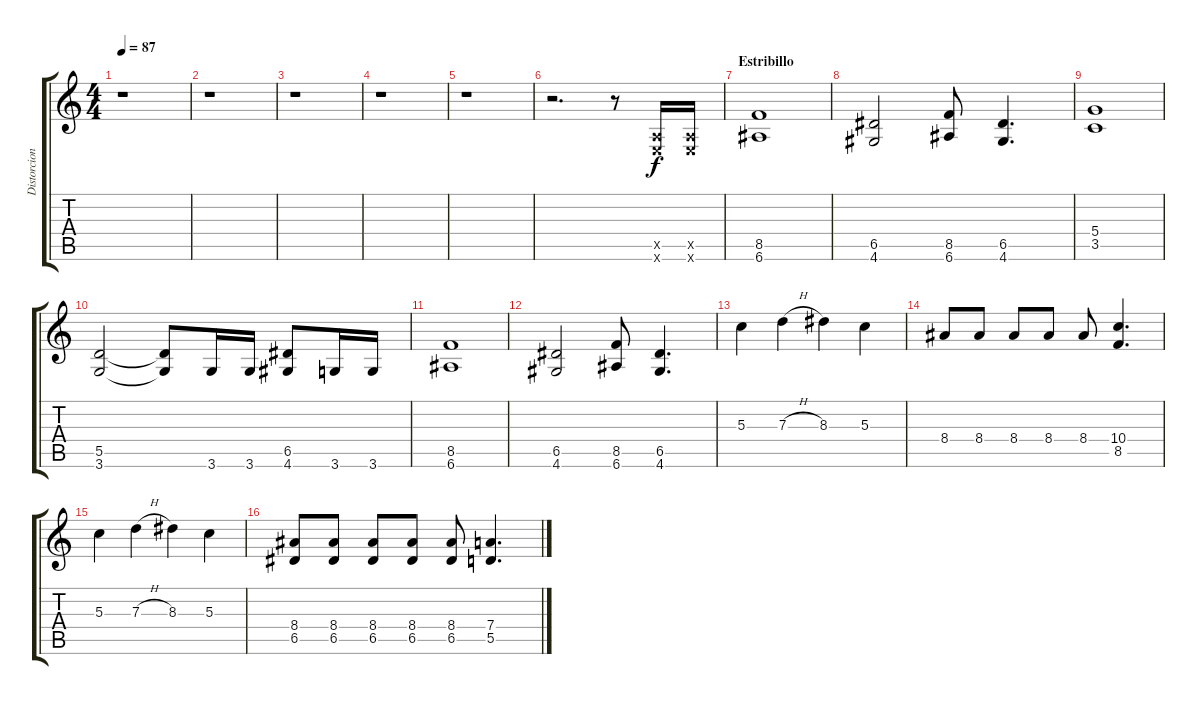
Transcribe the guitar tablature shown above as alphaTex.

\track ("Distorcion II" "Distorcion") {instrument distortionguitar}
\staff {score tabs}
\tuning (E4 B3 G3 D3 A2 E2) {hide}
\ts (4 4)
\tempo 87
\clef g2
\ks c
r.1{dy f} |
r.1 |
r.1 |
r.1 |
r.1 |
r.2{d} r.8 (0.5{x} 0.6{x}).16 (0.5{x} 0.6{x}).16 |
\section ("" "Estribillo")
(8.5 6.6).1 |
(6.5 4.6).2 (8.5 6.6).8 (6.5 4.6).4{d} |
(5.4 3.5).1 |
(5.5 3.6).2 (5.5{t} 3.6{t}).8 3.6.16 3.6.16 (6.5 4.6).8 3.6.16 3.6.16 |
(8.5 6.6).1 |
(6.5 4.6).2 (8.5 6.6).8 (6.5 4.6).4{d} |
5.3.4 7.3{h}.4 8.3.4 5.3.4 |
8.4.8 8.4.8 8.4.8 8.4.8 8.4.8 (10.4 8.5).4{d} |
5.3.4 7.3{h}.4 8.3.4 5.3.4 |
(8.4 6.5).8 (8.4 6.5).8 (8.4 6.5).8 (8.4 6.5).8 (8.4 6.5).8 (7.4 5.5).4{d}
